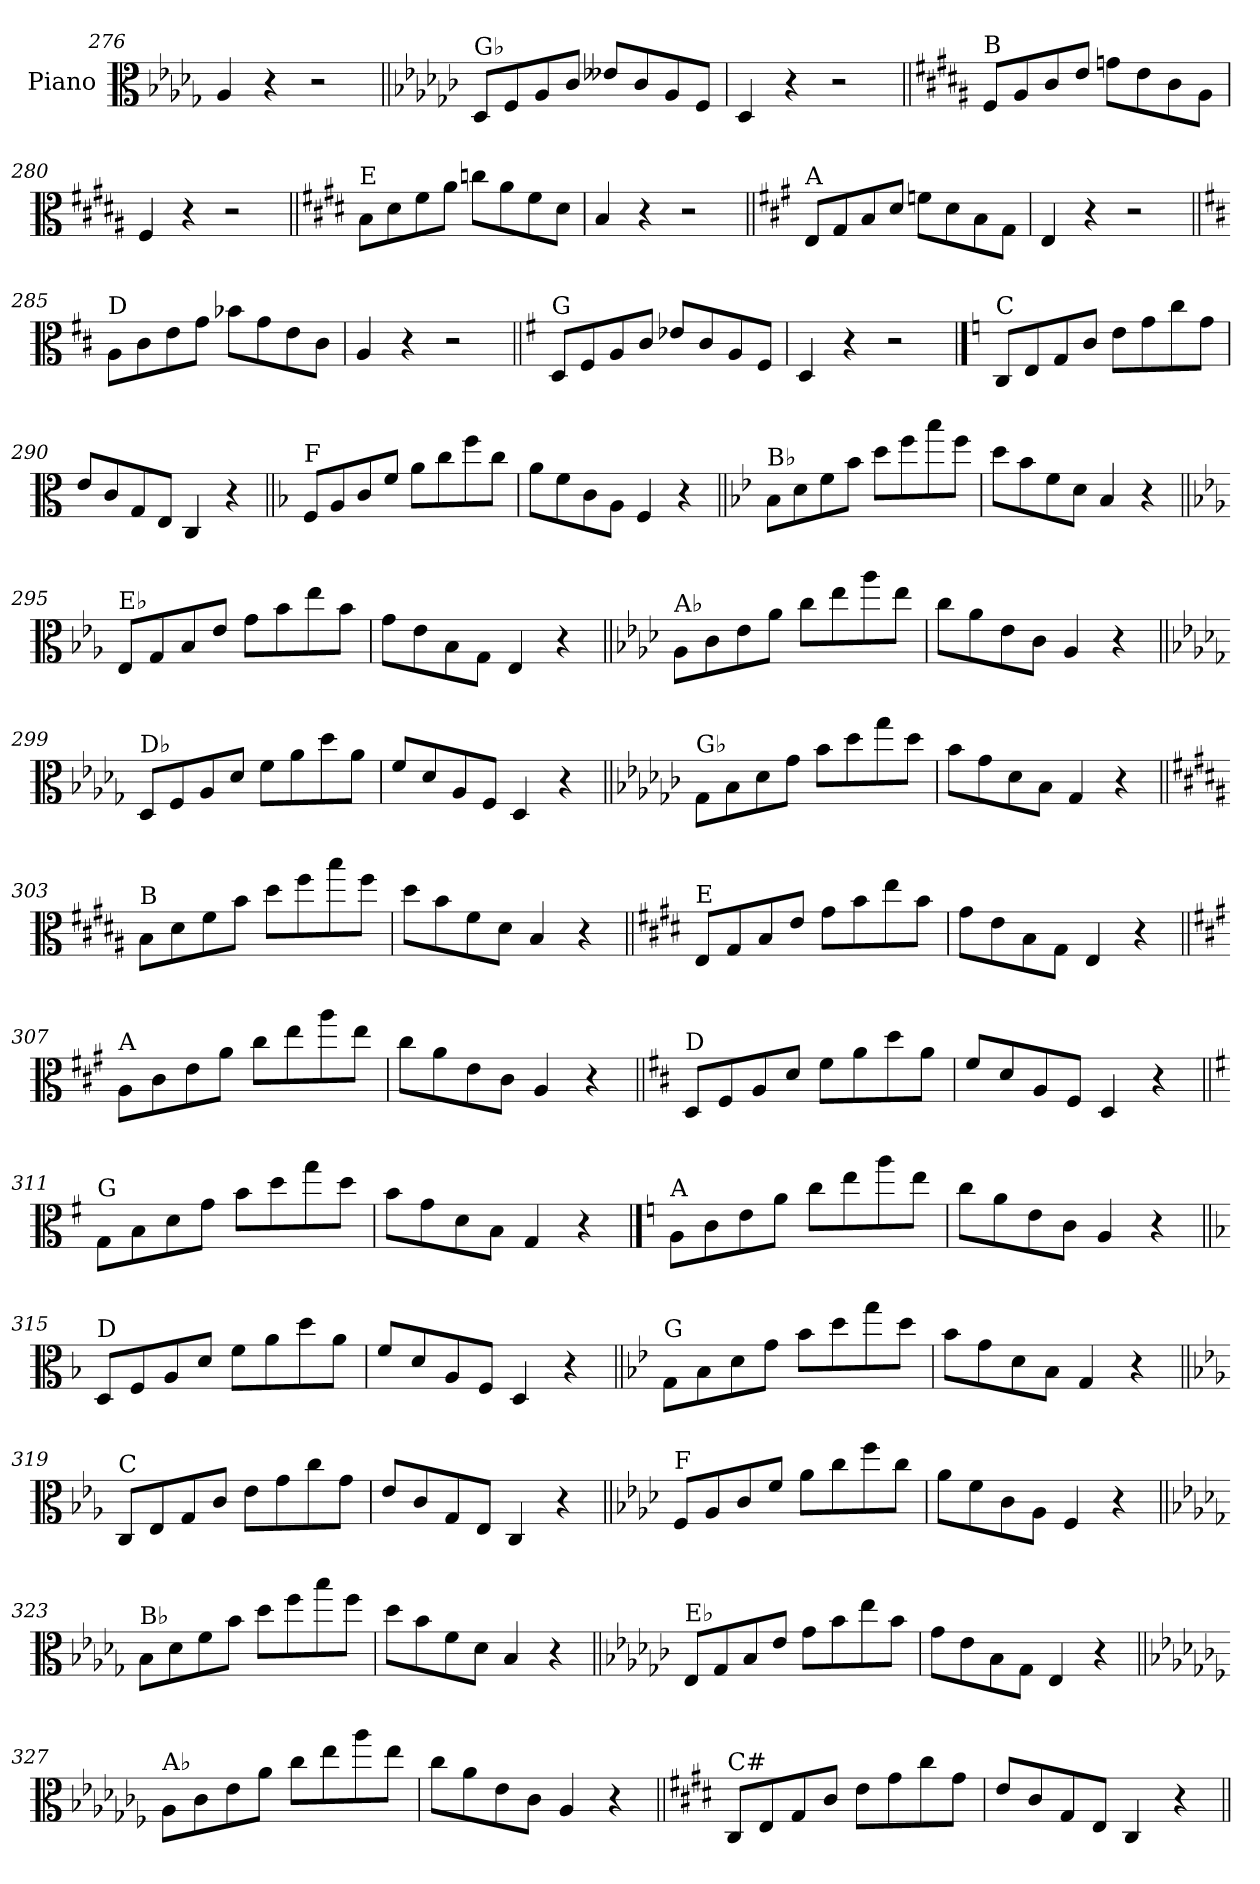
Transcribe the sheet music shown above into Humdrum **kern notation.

**kern
*part1
*staff1
*I"Piano
*I'Pno.
*clefC3
*k[b-e-a-d-g-]
=276
4A-/
4r
2r
!!LO:LB:g=z
=277||
*k[b-e-a-d-g-c-]
!LO:TX:a:t=G♭
8D-/L
8F/
8A-/
8c-/J
8e--X/L
8c-/
8A-/
8F/J
=278
4D-/
4r
2r
=279||
*k[f#c#g#d#a#]
!LO:TX:a:t=B
8F#/L
8A#/
8c#/
8e/J
8gn\L
8e\
8c#\
8A#\J
=280
4F#/
4r
2r
=281||
*k[f#c#g#d#]
!LO:TX:a:t=E
8B\L
8d#\
8f#\
8a\J
8ccn\L
8a\
8f#\
8d#\J
=282
4B/
4r
2r
!!LO:LB:g=z
=283||
*k[f#c#g#]
!LO:TX:a:t=A
8E/L
8G#/
8B/
8d/J
8fn\L
8d\
8B\
8G#\J
=284
4E/
4r
2r
=285||
*k[f#c#]
!LO:TX:a:t=D
8A\L
8c#\
8e\
8g\J
8b-X\L
8g\
8e\
8c#\J
=286
4A/
4r
2r
=287||
*k[f#]
!LO:TX:a:t=G
8D/L
8F#/
8A/
8c/J
8e-X/L
8c/
8A/
8F#/J
=288
4D/
4r
2r
!!LO:PB:g=z
==289
*k[]
!LO:TX:a:t=C
8C/L
8E/
8G/
8c/J
8e\L
8g\
8cc\
8g\J
=290
8e/L
8c/
8G/
8E/J
4C/
4r
=291||
*k[b-]
!LO:TX:a:t=F
8F/L
8A/
8c/
8f/J
8a\L
8cc\
8ff\
8cc\J
=292
8a\L
8f\
8c\
8A\J
4F/
4r
=293||
*k[b-e-]
!LO:TX:a:t=B♭
8B-\L
8d\
8f\
8b-\J
8dd\L
8ff\
8bb-\
8ff\J
=294
8dd\L
8b-\
8f\
8d\J
4B-/
4r
!!LO:LB:g=z
=295||
*k[b-e-a-]
!LO:TX:a:t=E♭
8E-/L
8G/
8B-/
8e-/J
8g\L
8b-\
8ee-\
8b-\J
=296
8g\L
8e-\
8B-\
8G\J
4E-/
4r
=297||
*k[b-e-a-d-]
!LO:TX:a:t=A♭
8A-\L
8c\
8e-\
8a-\J
8cc\L
8ee-\
8aa-\
8ee-\J
=298
8cc\L
8a-\
8e-\
8c\J
4A-/
4r
=299||
*k[b-e-a-d-g-]
!LO:TX:a:t=D♭
8D-/L
8F/
8A-/
8d-/J
8f\L
8a-\
8dd-\
8a-\J
=300
8f/L
8d-/
8A-/
8F/J
4D-/
4r
!!LO:LB:g=z
=301||
*k[b-e-a-d-g-c-]
!LO:TX:a:t=G♭
8G-\L
8B-\
8d-\
8g-\J
8b-\L
8dd-\
8gg-\
8dd-\J
=302
8b-\L
8g-\
8d-\
8B-\J
4G-/
4r
=303||
*k[f#c#g#d#a#]
!LO:TX:a:t=B
8B\L
8d#\
8f#\
8b\J
8dd#\L
8ff#\
8bb\
8ff#\J
=304
8dd#\L
8b\
8f#\
8d#\J
4B/
4r
=305||
*k[f#c#g#d#]
!LO:TX:a:t=E
8E/L
8G#/
8B/
8e/J
8g#\L
8b\
8ee\
8b\J
=306
8g#\L
8e\
8B\
8G#\J
4E/
4r
!!LO:LB:g=z
=307||
*k[f#c#g#]
!LO:TX:a:t=A
8A\L
8c#\
8e\
8a\J
8cc#\L
8ee\
8aa\
8ee\J
=308
8cc#\L
8a\
8e\
8c#\J
4A/
4r
=309||
*k[f#c#]
!LO:TX:a:t=D
8D/L
8F#/
8A/
8d/J
8f#\L
8a\
8dd\
8a\J
=310
8f#/L
8d/
8A/
8F#/J
4D/
4r
=311||
*k[f#]
!LO:TX:a:t=G
8G\L
8B\
8d\
8g\J
8b\L
8dd\
8gg\
8dd\J
=312
8b\L
8g\
8d\
8B\J
4G/
4r
!!LO:LB:g=z
==313
*k[]
!LO:TX:a:t=A
8A\L
8c\
8e\
8a\J
8cc\L
8ee\
8aa\
8ee\J
=314
8cc\L
8a\
8e\
8c\J
4A/
4r
=315||
*k[b-]
!LO:TX:a:t=D
8D/L
8F/
8A/
8d/J
8f\L
8a\
8dd\
8a\J
=316
8f/L
8d/
8A/
8F/J
4D/
4r
=317||
*k[b-e-]
!LO:TX:a:t=G
8G\L
8B-\
8d\
8g\J
8b-\L
8dd\
8gg\
8dd\J
=318
8b-\L
8g\
8d\
8B-\J
4G/
4r
!!LO:LB:g=z
=319||
*k[b-e-a-]
!LO:TX:a:t=C
8C/L
8E-/
8G/
8c/J
8e-\L
8g\
8cc\
8g\J
=320
8e-/L
8c/
8G/
8E-/J
4C/
4r
=321||
*k[b-e-a-d-]
!LO:TX:a:t=F
8F/L
8A-/
8c/
8f/J
8a-\L
8cc\
8ff\
8cc\J
=322
8a-\L
8f\
8c\
8A-\J
4F/
4r
=323||
*k[b-e-a-d-g-]
!LO:TX:a:t=B♭
8B-\L
8d-\
8f\
8b-\J
8dd-\L
8ff\
8bb-\
8ff\J
=324
8dd-\L
8b-\
8f\
8d-\J
4B-/
4r
!!LO:LB:g=z
=325||
*k[b-e-a-d-g-c-]
!LO:TX:a:t=E♭
8E-/L
8G-/
8B-/
8e-/J
8g-\L
8b-\
8ee-\
8b-\J
=326
8g-\L
8e-\
8B-\
8G-\J
4E-/
4r
=327||
*k[b-e-a-d-g-c-f-]
!LO:TX:a:t=A♭
8A-\L
8c-\
8e-\
8a-\J
8cc-\L
8ee-\
8aa-\
8ee-\J
=328
8cc-\L
8a-\
8e-\
8c-\J
4A-/
4r
=329||
*k[f#c#g#d#]
!LO:TX:a:t=C#
8C#/L
8E/
8G#/
8c#/J
8e\L
8g#\
8cc#\
8g#\J
=330
8e/L
8c#/
8G#/
8E/J
4C#/
4r
=||
*-
